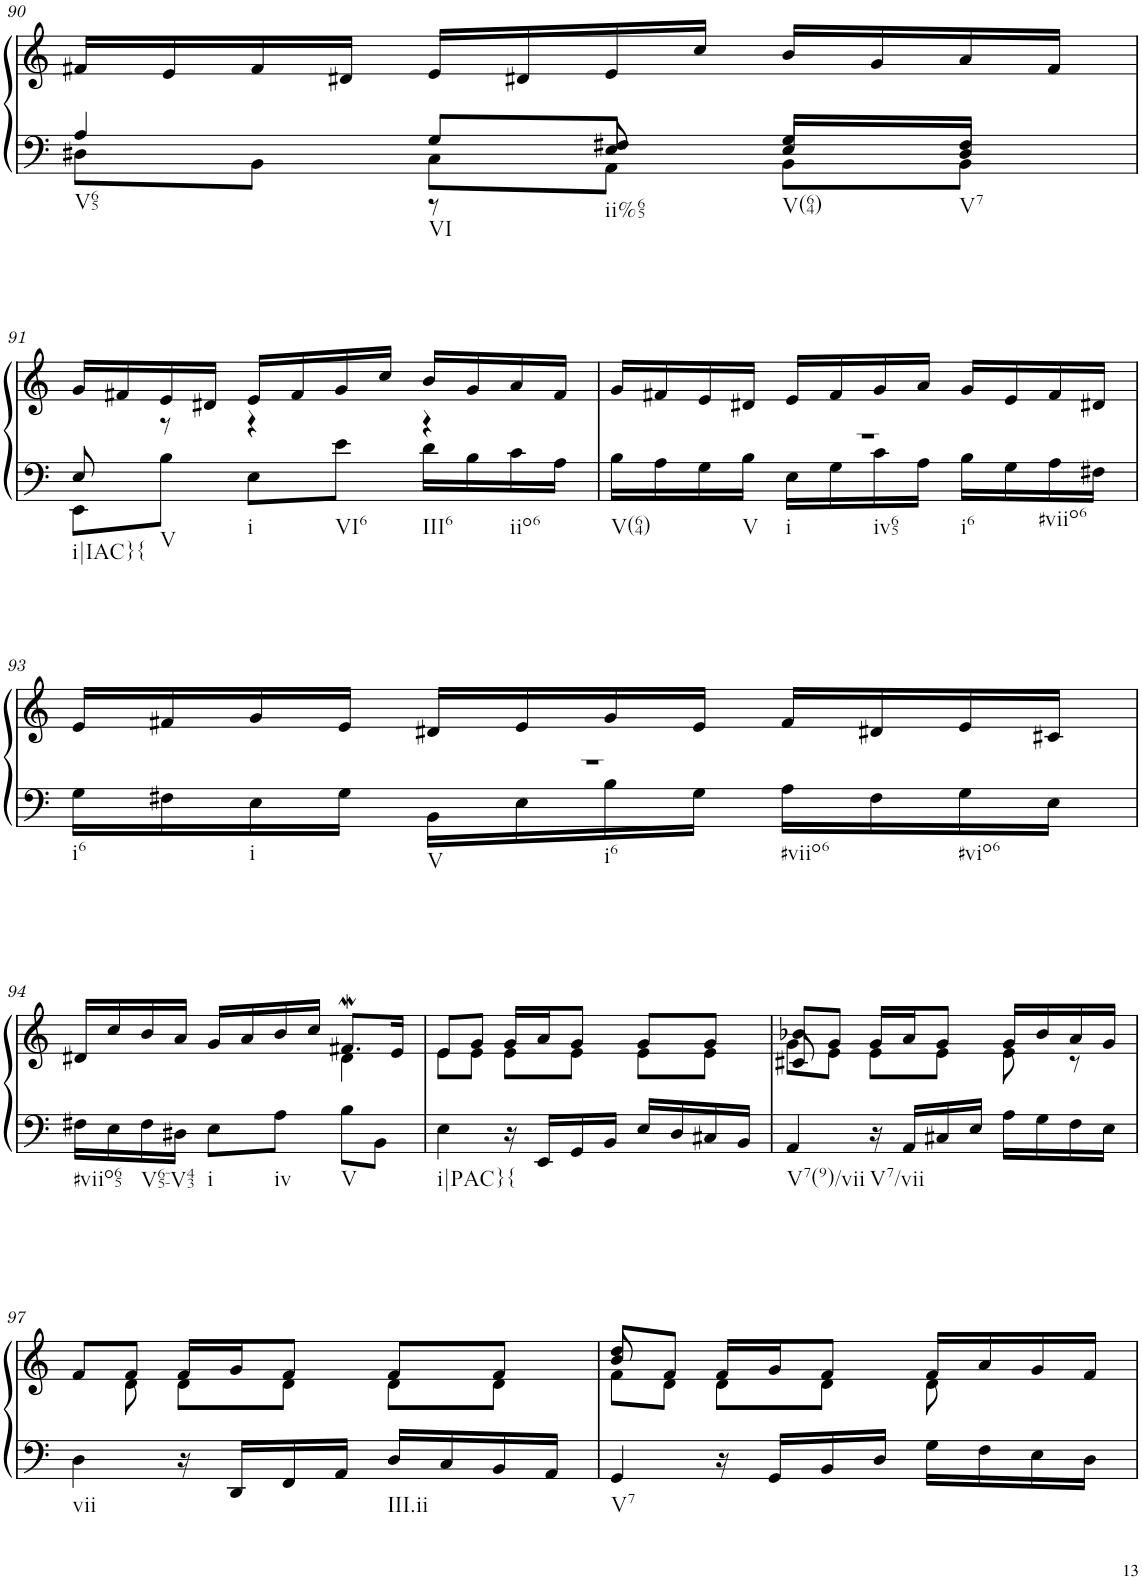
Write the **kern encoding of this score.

**kern	**kern
*part1	*part1
*staff2	*staff1
*I"Klavier linke Hand	*
!!LO:PB:g=z
*clefF4	*clefG2
*k[]	*k[]
*M3/4	*M3/4
=90	=90
*^	*
*	*^	*
!LO:TX:b:t=V65	!	!	!
4A/	8D#X\L	4ryy	16f#X/LL
.	.	.	16e/
.	8BB\J	.	16f#/
.	.	.	16d#X/JJ
!LO:TX:b:t=VI	!	!	!
8G/L	8C\L	8r	16e/LL
.	.	.	16d#X/
!LO:TX:b:t=ii%65	!	!	!
8F#X/J	8AA\J	8E/	16e/
.	.	.	16cc/JJ
!LO:TX:b:t=V(64)	!	!	!
8G/L	8BB\L	8E/L	16b/LL
.	.	.	16g/
!LO:TX:b:t=V7	!	!	!
8F#/J	8BB\J	8D#/J	16a/
.	.	.	16f#/JJ
*	*v	*v	*
!!LO:LB:g=z
=91	=91	=91
!LO:TX:b:t=i|IAC}{	!	!
8E/	8EE\L	16g/LL
.	.	16f#X/
!LO:TX:b:t=V	!	!
8r	8B\J	16e/
.	.	16d#X/JJ
!LO:TX:b:t=i	!	!
!LO:TX:b:t=VI6	!	!
4r	8E\L	16e/LL
.	.	16f#/
.	8e\J	16g/
.	.	16cc/JJ
!LO:TX:b:t=III6	!	!
!LO:TX:b:t=iio6	!	!
4r	16d\LL	16b/LL
.	16B\	16g/
.	16c\	16a/
.	16A\JJ	16f#/JJ
=92	=92	=92
!LO:TX:b:t=V(64)	!	!
!LO:TX:b:t=V	!	!
!LO:TX:b:t=i	!	!
!LO:TX:b:t=iv65	!	!
!LO:TX:b:t=i6	!	!
!LO:TX:b:t=#viio6	!	!
2.r	16B\LL	16g/LL
.	16A\	16f#X/
.	16G\	16e/
.	16B\JJ	16d#X/JJ
.	16E\LL	16e/LL
.	16G\	16f#/
.	16c\	16g/
.	16A\JJ	16a/JJ
.	16B\LL	16g/LL
.	16G\	16e/
.	16A\	16f#/
.	16F#X\JJ	16d#X/JJ
!!LO:LB:g=z
=93	=93	=93
!LO:TX:b:t=i6	!	!
!LO:TX:b:t=i	!	!
!LO:TX:b:t=V	!	!
!LO:TX:b:t=i6	!	!
!LO:TX:b:t=#viio6	!	!
!LO:TX:b:t=#vio6	!	!
2.r	16G\LL	16e/LL
.	16F#X\	16f#X/
.	16E\	16g/
.	16G\JJ	16e/JJ
.	16BB\LL	16d#X/LL
.	16E\	16e/
.	16B\	16g/
.	16G\JJ	16e/JJ
.	16A\LL	16f#/LL
.	16F#\	16d#X/
.	16G\	16e/
.	16E\JJ	16c#X/JJ
!!LO:LB:g=z
=94	=94	=94
*	*	*^
!LO:TX:b:t=#viio65	!	!	!
*v	*v	*	*
16F#X\LL	16d#X/LL	2ryy
16E\	16cc/	.
!LO:TX:b:t=V65-V43	!	!
16F#\	16b/	.
16D#X\JJ	16a/JJ	.
!LO:TX:b:t=i	!	!
8E\L	16g/LL	.
.	16a/	.
!LO:TX:b:t=iv	!	!
8A\J	16b/	.
.	16cc/JJ	.
!LO:TX:b:t=V	!	!
8B\L	8.f#XW/L	4d#\
8BB\J	.	.
.	16e/Jk	.
=95	=95	=95
!LO:TX:b:t=i|PAC}{	!	!
4E\	8e/L	8e\L
.	8g/J	8e\J
16r	16g/LL	8e\L
16EE/LL	16a/J	.
16GG/	8g/J	8e\J
16BB/JJ	.	.
16E/LL	8g/L	8e\L
16D/	.	.
16C#X/	8g/J	8e\J
16BB/JJ	.	.
=96	=96	=96
*	*	*^
!LO:TX:b:t=V7(9)/vii	!	!	!
4AA/	8b-X/L	8g\L	8c#X/
.	8g/J	8e\J	2ryy
!LO:TX:b:t=V7/vii	!	!	!
16r	16g/LL	8e\L	.
16AA/LL	16a/J	.	.
16C#X/	8g/J	8e\J	.
16E/JJ	.	.	.
16A\LL	16g/LL	8e\	.
16G\	16b-/	.	.
16F\	16a/	8r	8ryy
16E\JJ	16g/JJ	.	.
*	*	*v	*v
!!LO:LB:g=z
=97	=97	=97
!LO:TX:b:t=vii	!	!
4D\	8f/L	8ryy
.	8f/J	8d\
16r	16f/LL	8d\L
16DD/LL	16g/J	.
16FF/	8f/J	8d\J
16AA/JJ	.	.
!LO:TX:b:t=III.ii	!	!
16D/LL	8f/L	8d\L
16C/	.	.
16BB/	8f/J	8d\J
16AA/JJ	.	.
=98	=98	=98
*	*	*^
!LO:TX:b:t=V7	!	!	!
4GG/	8dd/L	8f\L	8b/
.	8f/J	8d\J	2ryy
16r	16f/LL	8d\L	.
16GG/LL	16g/J	.	.
16BB/	8f/J	8d\J	.
16D/JJ	.	.	.
16G\LL	16f/LL	8d\	.
16F\	16a/	.	.
16E\	16g/	8ryy	8ryy
16D\JJ	16f/JJ	.	.
*	*v	*v	*v
=	=
*-	*-
